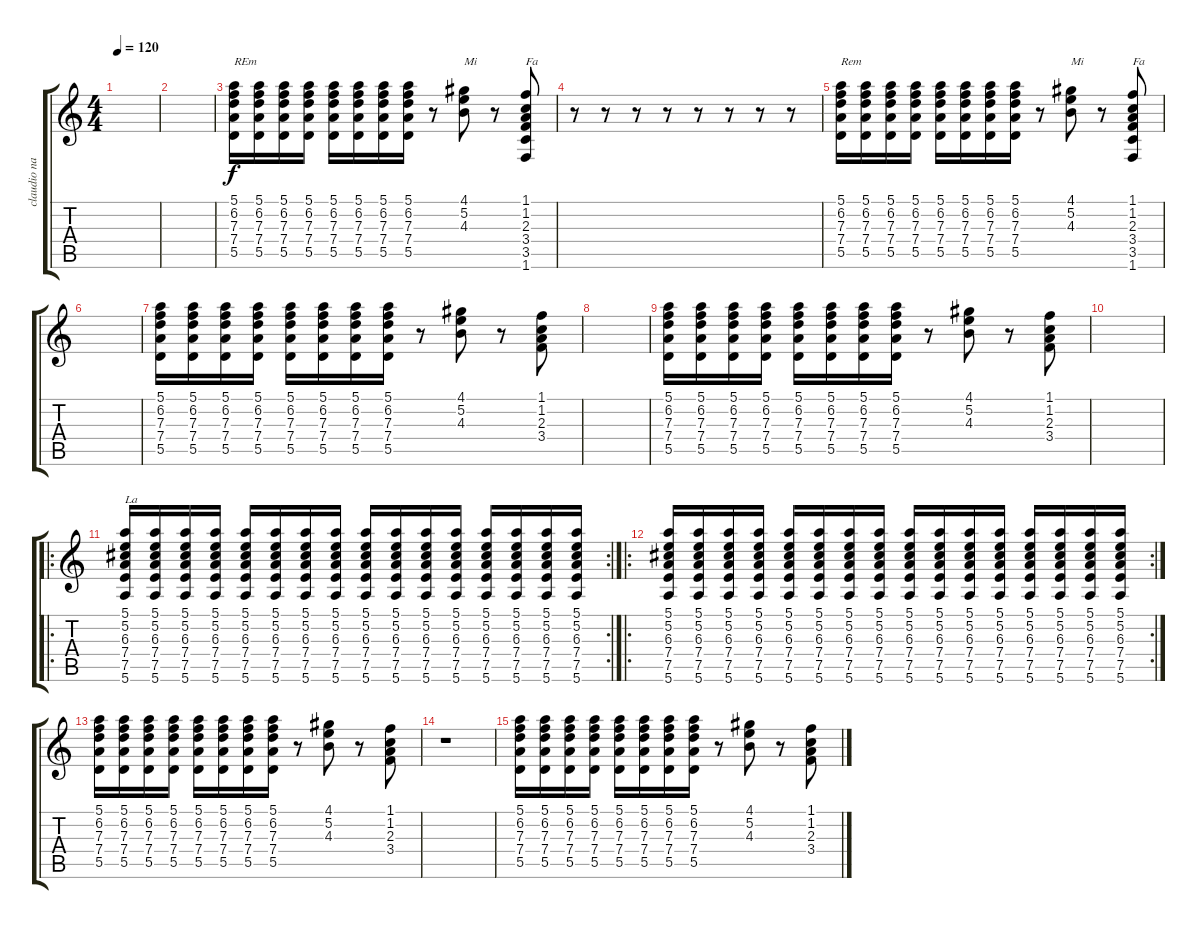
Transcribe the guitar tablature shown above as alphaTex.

\track ("claudio narea" "claudio na") {instrument distortionguitar}
\staff {score tabs}
\tuning (E4 B3 G3 D3 A2 E2) {hide}
\ts (4 4)
\tempo 120
\clef g2
\ks c
|
|
(5.1 6.2 7.3 7.4 5.5).16{txt "REm"} (5.1 6.2 7.3 7.4 5.5).16 (5.1 6.2 7.3 7.4 5.5).16 (5.1 6.2 7.3 7.4 5.5).16 (5.1 6.2 7.3 7.4 5.5).16 (5.1 6.2 7.3 7.4 5.5).16 (5.1 6.2 7.3 7.4 5.5).16 (5.1 6.2 7.3 7.4 5.5).16 r.8 (4.1 5.2 4.3).8{txt "Mi"} r.8 (1.1 1.2 2.3 3.4 3.5 1.6).8{txt "Fa"} |
r.8 r.8 r.8 r.8 r.8 r.8 r.8 r.8 |
(5.1 6.2 7.3 7.4 5.5).16{txt "Rem"} (5.1 6.2 7.3 7.4 5.5).16 (5.1 6.2 7.3 7.4 5.5).16 (5.1 6.2 7.3 7.4 5.5).16 (5.1 6.2 7.3 7.4 5.5).16 (5.1 6.2 7.3 7.4 5.5).16 (5.1 6.2 7.3 7.4 5.5).16 (5.1 6.2 7.3 7.4 5.5).16 r.8 (4.1 5.2 4.3).8{txt "Mi"} r.8 (1.1 1.2 2.3 3.4 3.5 1.6).8{txt "Fa"} |
|
(5.1 6.2 7.3 7.4 5.5).16 (5.1 6.2 7.3 7.4 5.5).16 (5.1 6.2 7.3 7.4 5.5).16 (5.1 6.2 7.3 7.4 5.5).16 (5.1 6.2 7.3 7.4 5.5).16 (5.1 6.2 7.3 7.4 5.5).16 (5.1 6.2 7.3 7.4 5.5).16 (5.1 6.2 7.3 7.4 5.5).16 r.8 (4.1 5.2 4.3).8 r.8 (1.1 1.2 2.3 3.4).8 |
|
(5.1 6.2 7.3 7.4 5.5).16 (5.1 6.2 7.3 7.4 5.5).16 (5.1 6.2 7.3 7.4 5.5).16 (5.1 6.2 7.3 7.4 5.5).16 (5.1 6.2 7.3 7.4 5.5).16 (5.1 6.2 7.3 7.4 5.5).16 (5.1 6.2 7.3 7.4 5.5).16 (5.1 6.2 7.3 7.4 5.5).16 r.8 (4.1 5.2 4.3).8 r.8 (1.1 1.2 2.3 3.4).8 |
|
\ro
\rc 2
(5.1 5.2 6.3 7.4 7.5 5.6).16{txt "La"} (5.1 5.2 6.3 7.4 7.5 5.6).16 (5.1 5.2 6.3 7.4 7.5 5.6).16 (5.1 5.2 6.3 7.4 7.5 5.6).16 (5.1 5.2 6.3 7.4 7.5 5.6).16 (5.1 5.2 6.3 7.4 7.5 5.6).16 (5.1 5.2 6.3 7.4 7.5 5.6).16 (5.1 5.2 6.3 7.4 7.5 5.6).16 (5.1 5.2 6.3 7.4 7.5 5.6).16 (5.1 5.2 6.3 7.4 7.5 5.6).16 (5.1 5.2 6.3 7.4 7.5 5.6).16 (5.1 5.2 6.3 7.4 7.5 5.6).16 (5.1 5.2 6.3 7.4 7.5 5.6).16 (5.1 5.2 6.3 7.4 7.5 5.6).16 (5.1 5.2 6.3 7.4 7.5 5.6).16 (5.1 5.2 6.3 7.4 7.5 5.6).16 |
\ro
\rc 2
(5.1 5.2 6.3 7.4 7.5 5.6).16 (5.1 5.2 6.3 7.4 7.5 5.6).16 (5.1 5.2 6.3 7.4 7.5 5.6).16 (5.1 5.2 6.3 7.4 7.5 5.6).16 (5.1 5.2 6.3 7.4 7.5 5.6).16 (5.1 5.2 6.3 7.4 7.5 5.6).16 (5.1 5.2 6.3 7.4 7.5 5.6).16 (5.1 5.2 6.3 7.4 7.5 5.6).16 (5.1 5.2 6.3 7.4 7.5 5.6).16 (5.1 5.2 6.3 7.4 7.5 5.6).16 (5.1 5.2 6.3 7.4 7.5 5.6).16 (5.1 5.2 6.3 7.4 7.5 5.6).16 (5.1 5.2 6.3 7.4 7.5 5.6).16 (5.1 5.2 6.3 7.4 7.5 5.6).16 (5.1 5.2 6.3 7.4 7.5 5.6).16 (5.1 5.2 6.3 7.4 7.5 5.6).16 |
(5.1 6.2 7.3 7.4 5.5).16 (5.1 6.2 7.3 7.4 5.5).16 (5.1 6.2 7.3 7.4 5.5).16 (5.1 6.2 7.3 7.4 5.5).16 (5.1 6.2 7.3 7.4 5.5).16 (5.1 6.2 7.3 7.4 5.5).16 (5.1 6.2 7.3 7.4 5.5).16 (5.1 6.2 7.3 7.4 5.5).16 r.8 (4.1 5.2 4.3).8 r.8 (1.1 1.2 2.3 3.4).8 |
r.1 |
(5.1 6.2 7.3 7.4 5.5).16 (5.1 6.2 7.3 7.4 5.5).16 (5.1 6.2 7.3 7.4 5.5).16 (5.1 6.2 7.3 7.4 5.5).16 (5.1 6.2 7.3 7.4 5.5).16 (5.1 6.2 7.3 7.4 5.5).16 (5.1 6.2 7.3 7.4 5.5).16 (5.1 6.2 7.3 7.4 5.5).16 r.8 (4.1 5.2 4.3).8 r.8 (1.1 1.2 2.3 3.4).8
